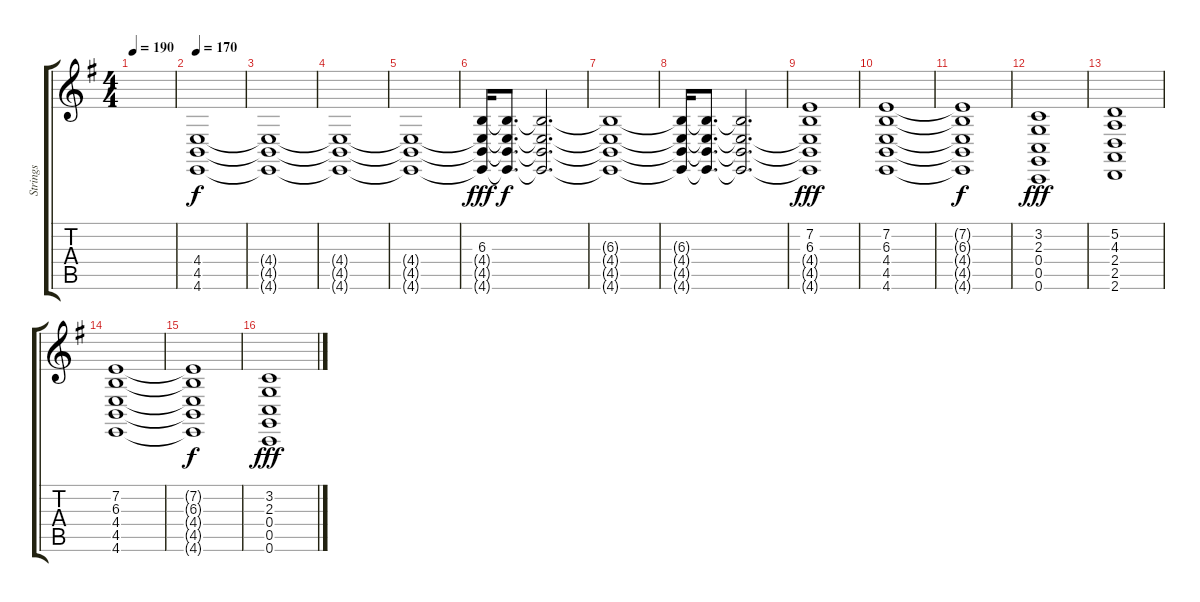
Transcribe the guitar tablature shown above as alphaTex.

\track ("Strings" "Strings") {instrument stringensemble1}
\staff {score tabs}
\tuning (D4 A3 F3 C3 G2 C2) {hide}
\ts (4 4)
\tempo 190
\clef g2
\ks eminor
|
\tempo 170
(4.4 4.5 4.6).1{volume 16} |
(4.4{t} 4.5{t} 4.6{t}).1{dy f} |
(4.4{t} 4.5{t} 4.6{t}).1 |
(4.4{t} 4.5{t} 4.6{t}).1 |
(6.3 4.4{t} 4.5{t} 4.6{t}).16{dy fff volume 7} (6.3{t} 4.4{t} 4.5{t} 4.6{t}).8{d dy f volume 16} (6.3{t} 4.4{t} 4.5{t} 4.6{t}).2{d} |
(6.3{t} 4.4{t} 4.5{t} 4.6{t}).1 |
(6.3{t} 4.4{t} 4.5{t} 4.6{t}).16 (6.3{t} 4.4{t} 4.5{t} 4.6{t}).8{d volume 8} (6.3{t} 4.4{t} 4.5{t} 4.6{t}).2{d} |
(7.2 6.3 4.4{t} 4.5{t} 4.6{t}).1{dy fff volume 16} |
(7.2 6.3 4.4 4.5 4.6).1{volume 11} |
(7.2{t} 6.3{t} 4.4{t} 4.5{t} 4.6{t}).1{dy f} |
(3.2 2.3 0.4 0.5 0.6).1{dy fff} |
(5.2 4.3 2.4 2.5 2.6).1 |
(7.2 6.3 4.4 4.5 4.6).1 |
(7.2{t} 6.3{t} 4.4{t} 4.5{t} 4.6{t}).1{dy f} |
(3.2 2.3 0.4 0.5 0.6).1{dy fff}
